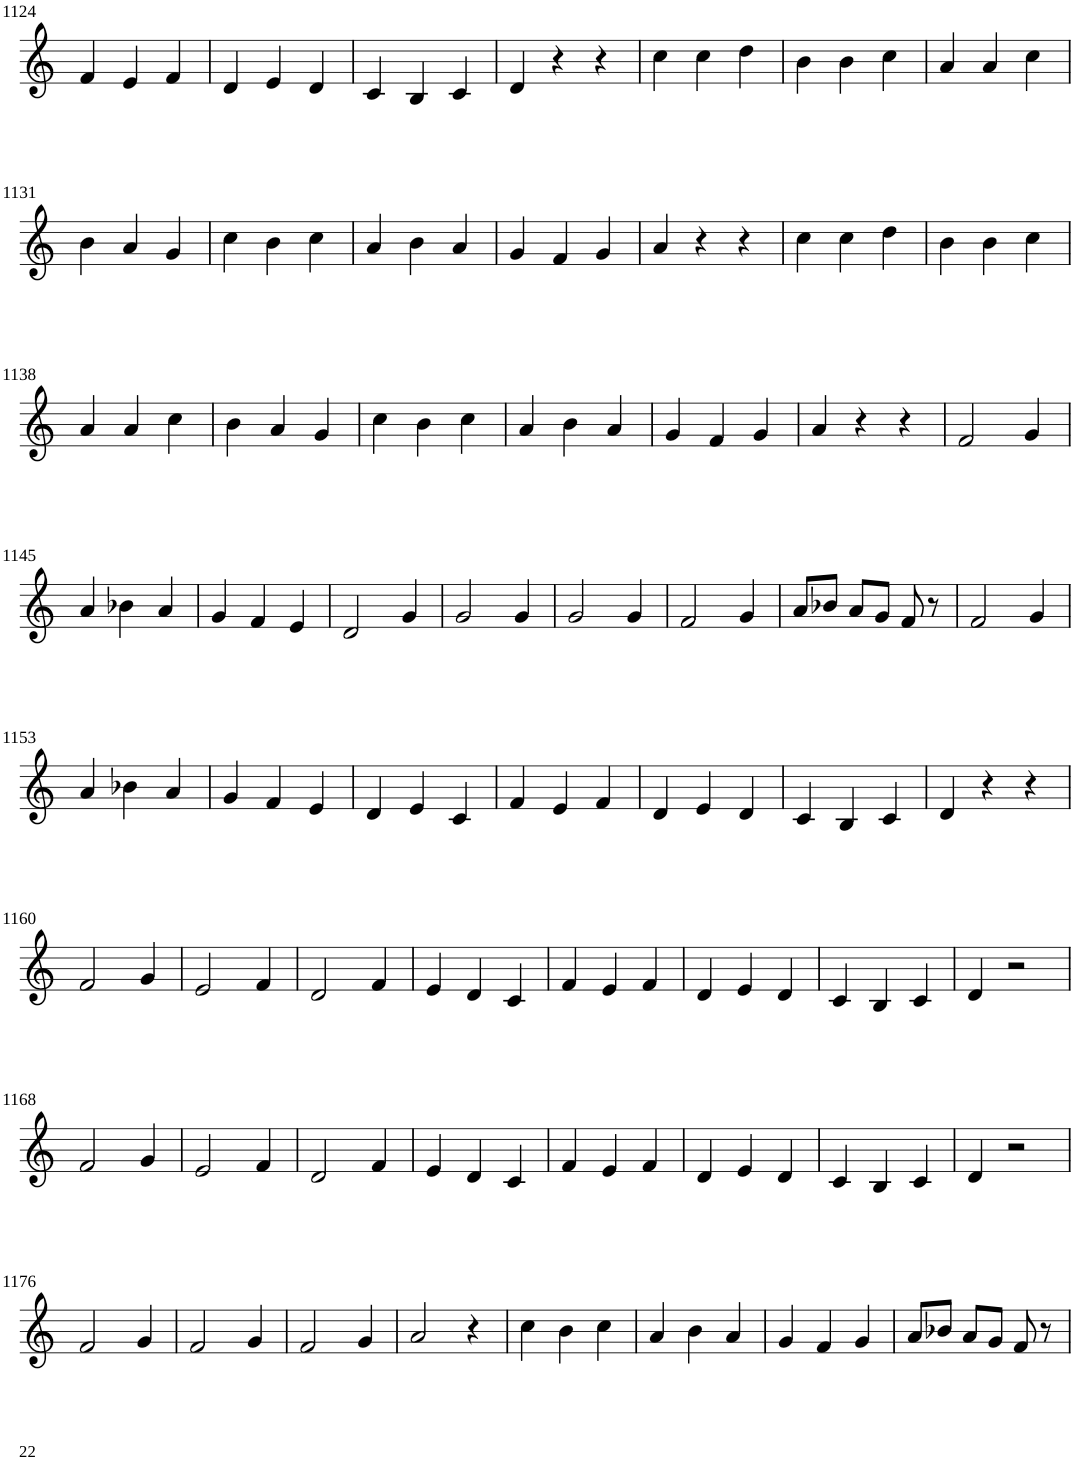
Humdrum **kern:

**kern
*part1
*staff1
*I"Violin
!!LO:PB:g=z
*clefG2
*k[]
*M3/4
=1124
4f/
4e/
4f/
=1125
4d/
4e/
4d/
=1126
4c/
4B/
4c/
=1127
4d/
4r
4r
=1128
4cc\
4cc\
4dd\
=1129
4b\
4b\
4cc\
=1130
4a/
4a/
4cc\
!!LO:LB:g=z
=1131
4b\
4a/
4g/
=1132
4cc\
4b\
4cc\
=1133
4a/
4b\
4a/
=1134
4g/
4f/
4g/
=1135
4a/
4r
4r
=1136
4cc\
4cc\
4dd\
=1137
4b\
4b\
4cc\
!!LO:LB:g=z
=1138
4a/
4a/
4cc\
=1139
4b\
4a/
4g/
=1140
4cc\
4b\
4cc\
=1141
4a/
4b\
4a/
=1142
4g/
4f/
4g/
=1143
4a/
4r
4r
=1144
2f/
4g/
!!LO:LB:g=z
=1145
4a/
4b-X\
4a/
=1146
4g/
4f/
4e/
=1147
2d/
4g/
=1148
2g/
4g/
=1149
2g/
4g/
=1150
2f/
4g/
=1151
8a/L
8b-X/J
8a/L
8g/J
8f/
8r
=1152
2f/
4g/
!!LO:LB:g=z
=1153
4a/
4b-X\
4a/
=1154
4g/
4f/
4e/
=1155
4d/
4e/
4c/
=1156
4f/
4e/
4f/
=1157
4d/
4e/
4d/
=1158
4c/
4B/
4c/
=1159
4d/
4r
4r
!!LO:LB:g=z
=1160
2f/
4g/
=1161
2e/
4f/
=1162
2d/
4f/
=1163
4e/
4d/
4c/
=1164
4f/
4e/
4f/
=1165
4d/
4e/
4d/
=1166
4c/
4B/
4c/
=1167
4d/
2r
!!LO:LB:g=z
=1168
2f/
4g/
=1169
2e/
4f/
=1170
2d/
4f/
=1171
4e/
4d/
4c/
=1172
4f/
4e/
4f/
=1173
4d/
4e/
4d/
=1174
4c/
4B/
4c/
=1175
4d/
2r
!!LO:LB:g=z
=1176
2f/
4g/
=1177
2f/
4g/
=1178
2f/
4g/
=1179
2a/
4r
=1180
4cc\
4b\
4cc\
=1181
4a/
4b\
4a/
=1182
4g/
4f/
4g/
=1183
8a/L
8b-X/J
8a/L
8g/J
8f/
8r
=
*-
